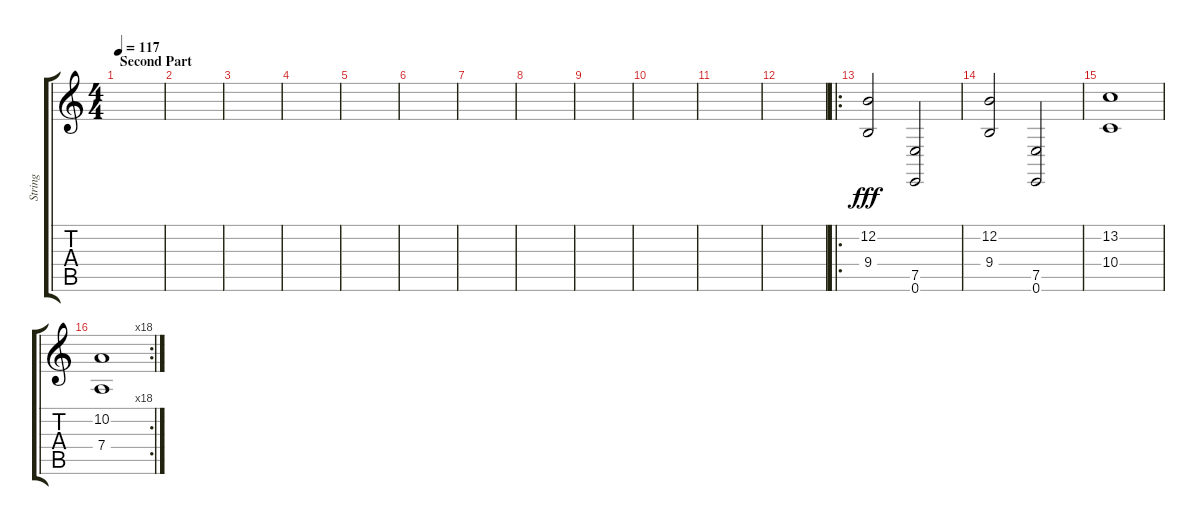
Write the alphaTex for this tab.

\track ("String" "String") {instrument stringensemble2}
\staff {score tabs}
\tuning (E4 B3 G3 D3 A2 E2) {hide}
\ts (4 4)
\section ("" "Second Part")
\tempo 117
\clef g2
\ks c
|
|
|
|
|
|
|
|
|
|
|
|
\ro
(12.2 9.4).2{dy fff} (7.5 0.6).2 |
(12.2 9.4).2 (7.5 0.6).2 |
(13.2 10.4).1 |
\rc 18
(10.2 7.4).1
